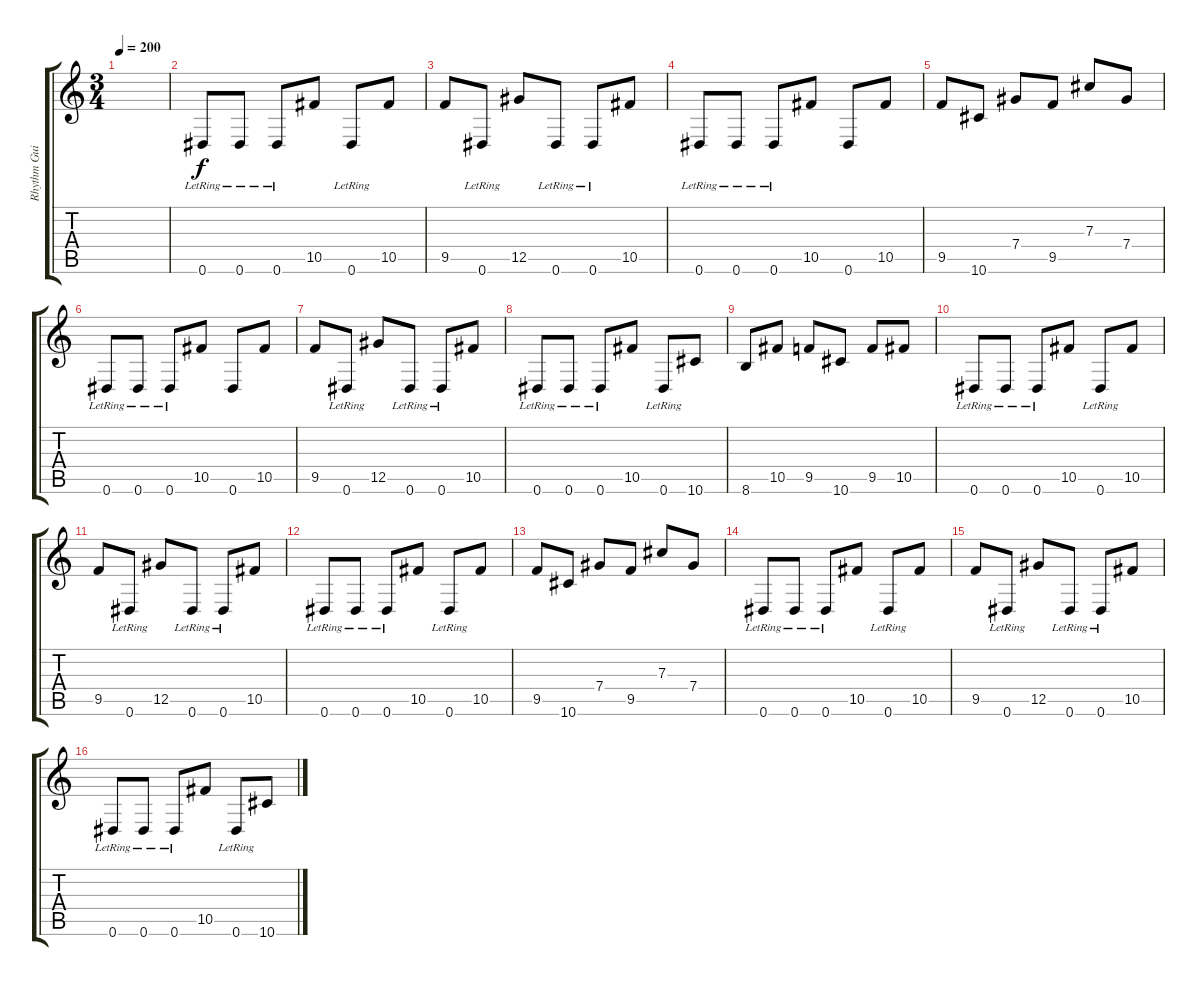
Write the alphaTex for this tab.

\track ("Rhythm Guitar" "Rhythm Gui") {instrument acousticguitarsteel}
\staff {score tabs}
\tuning (Eb4 Bb3 Gb3 Db3 Ab2 Eb2) {hide}
\ts (3 4)
\tempo 200
\clef g2
\ks c
|
0.6{lr}.8 0.6{lr}.8 0.6{lr}.8 10.5.8 0.6{lr}.8 10.5.8 |
9.5.8 0.6{lr}.8 12.5.8 0.6{lr}.8 0.6{lr}.8 10.5.8 |
0.6{lr}.8 0.6{lr}.8 0.6{lr}.8 10.5.8 0.6.8 10.5.8 |
9.5.8 10.6.8 7.4.8 9.5.8 7.3.8 7.4.8 |
0.6{lr}.8 0.6{lr}.8 0.6{lr}.8 10.5.8 0.6.8 10.5.8 |
9.5.8 0.6{lr}.8 12.5.8 0.6{lr}.8 0.6{lr}.8 10.5.8 |
0.6{lr}.8 0.6{lr}.8 0.6{lr}.8 10.5.8 0.6{lr}.8 10.6.8 |
8.6.8 10.5.8 9.5.8 10.6.8 9.5.8 10.5.8 |
0.6{lr}.8 0.6{lr}.8 0.6{lr}.8 10.5.8 0.6{lr}.8 10.5.8 |
9.5.8 0.6{lr}.8 12.5.8 0.6{lr}.8 0.6{lr}.8 10.5.8 |
0.6{lr}.8 0.6{lr}.8 0.6{lr}.8 10.5.8 0.6{lr}.8 10.5.8 |
9.5.8 10.6.8 7.4.8 9.5.8 7.3.8 7.4.8 |
0.6{lr}.8 0.6{lr}.8 0.6{lr}.8 10.5.8 0.6{lr}.8 10.5.8 |
9.5.8 0.6{lr}.8 12.5.8 0.6{lr}.8 0.6{lr}.8 10.5.8 |
0.6{lr}.8 0.6{lr}.8 0.6{lr}.8 10.5.8 0.6{lr}.8 10.6.8
